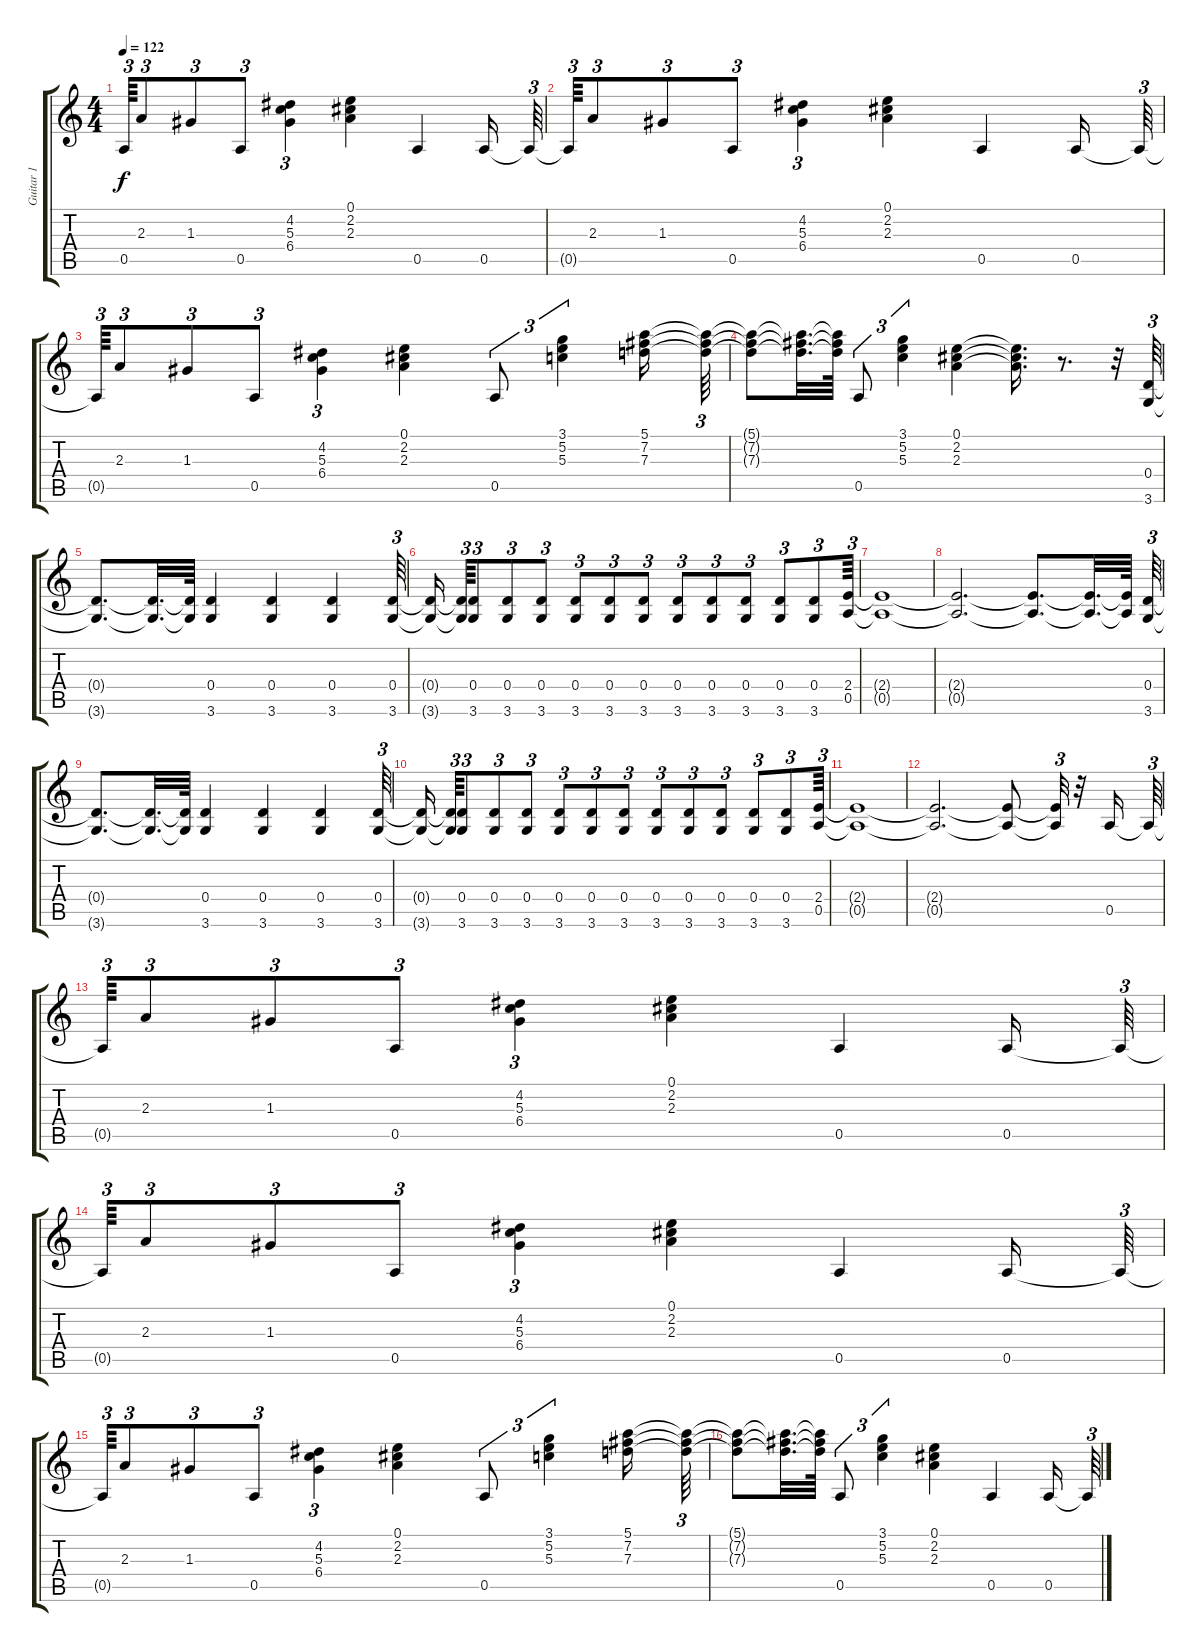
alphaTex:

\track ("Guitar 1" "Guitar 1") {instrument distortionguitar}
\staff {score tabs}
\tuning (E4 B3 G3 D3 A2 E2) {hide}
\ts (4 4)
\tempo 122
\clef g2
\ks c
0.5{t}.64{tu (3 2) dy f} 2.3.8{tu (3 2)} 1.3.8{tu (3 2)} 0.5.8{tu (3 2)} (4.2 5.3 6.4).4{tu (3 2)} (0.1 2.2 2.3).4 0.5.4 0.5.16 0.5{t}.64{tu (3 2)} |
0.5{t}.64{tu (3 2)} 2.3.8{tu (3 2)} 1.3.8{tu (3 2)} 0.5.8{tu (3 2)} (4.2 5.3 6.4).4{tu (3 2)} (0.1 2.2 2.3).4 0.5.4 0.5.16 0.5{t}.64{tu (3 2)} |
0.5{t}.64{tu (3 2)} 2.3.8{tu (3 2)} 1.3.8{tu (3 2)} 0.5.8{tu (3 2)} (4.2 5.3 6.4).4{tu (3 2)} (0.1 2.2 2.3).4 0.5.8{tu (3 2)} (3.1 5.2 5.3).4{tu (3 2)} (5.1 7.2 7.3).16 (5.1{t} 7.2{t} 7.3{t}).64{tu (3 2)} |
(5.1{t} 7.2{t} 7.3{t}).8 (5.1{t} 7.2{t} 7.3{t}).32{d} (5.1{t} 7.2{t} 7.3{t}).64 0.5.8{tu (3 2)} (3.1 5.2 5.3).4{tu (3 2)} (0.1 2.2 2.3).4 (0.1{t} 2.2{t} 2.3{t}).16{d} r.8{d} r.32 (0.4 3.6).64{tu (3 2)} |
(0.4{t} 3.6{t}).8{d} (0.4{t} 3.6{t}).32{d} (0.4{t} 3.6{t}).64 (0.4 3.6).4 (0.4 3.6).4 (0.4 3.6).4 (0.4 3.6).64{tu (3 2)} |
(0.4{t} 3.6{t}).16{beam splitsecondary} (0.4{t} 3.6{t}).64{tu (3 2)} (0.4 3.6).8{tu (3 2)} (0.4 3.6).8{tu (3 2)} (0.4 3.6).8{tu (3 2)} (0.4 3.6).8{tu (3 2)} (0.4 3.6).8{tu (3 2)} (0.4 3.6).8{tu (3 2)} (0.4 3.6).8{tu (3 2)} (0.4 3.6).8{tu (3 2)} (0.4 3.6).8{tu (3 2)} (0.4 3.6).8{tu (3 2)} (0.4 3.6).8{tu (3 2)} (2.4 0.5).64{tu (3 2)} |
(2.4{t} 0.5{t}).1 |
(2.4{t} 0.5{t}).2{d} (2.4{t} 0.5{t}).8{d} (2.4{t} 0.5{t}).32{d} (2.4{t} 0.5{t}).64 (0.4 3.6).64{tu (3 2)} |
(0.4{t} 3.6{t}).8{d} (0.4{t} 3.6{t}).32{d} (0.4{t} 3.6{t}).64 (0.4 3.6).4 (0.4 3.6).4 (0.4 3.6).4 (0.4 3.6).64{tu (3 2)} |
(0.4{t} 3.6{t}).16{beam splitsecondary} (0.4{t} 3.6{t}).64{tu (3 2)} (0.4 3.6).8{tu (3 2)} (0.4 3.6).8{tu (3 2)} (0.4 3.6).8{tu (3 2)} (0.4 3.6).8{tu (3 2)} (0.4 3.6).8{tu (3 2)} (0.4 3.6).8{tu (3 2)} (0.4 3.6).8{tu (3 2)} (0.4 3.6).8{tu (3 2)} (0.4 3.6).8{tu (3 2)} (0.4 3.6).8{tu (3 2)} (0.4 3.6).8{tu (3 2)} (2.4 0.5).64{tu (3 2)} |
(2.4{t} 0.5{t}).1 |
(2.4{t} 0.5{t}).2{d} (2.4{t} 0.5{t}).8 (2.4{t} 0.5{t}).32{tu (3 2)} r.32 0.5.16 0.5{t}.64{tu (3 2)} |
0.5{t}.64{tu (3 2)} 2.3.8{tu (3 2)} 1.3.8{tu (3 2)} 0.5.8{tu (3 2)} (4.2 5.3 6.4).4{tu (3 2)} (0.1 2.2 2.3).4 0.5.4 0.5.16 0.5{t}.64{tu (3 2)} |
0.5{t}.64{tu (3 2)} 2.3.8{tu (3 2)} 1.3.8{tu (3 2)} 0.5.8{tu (3 2)} (4.2 5.3 6.4).4{tu (3 2)} (0.1 2.2 2.3).4 0.5.4 0.5.16 0.5{t}.64{tu (3 2)} |
0.5{t}.64{tu (3 2)} 2.3.8{tu (3 2)} 1.3.8{tu (3 2)} 0.5.8{tu (3 2)} (4.2 5.3 6.4).4{tu (3 2)} (0.1 2.2 2.3).4 0.5.8{tu (3 2)} (3.1 5.2 5.3).4{tu (3 2)} (5.1 7.2 7.3).16 (5.1{t} 7.2{t} 7.3{t}).64{tu (3 2)} |
(5.1{t} 7.2{t} 7.3{t}).8 (5.1{t} 7.2{t} 7.3{t}).32{d} (5.1{t} 7.2{t} 7.3{t}).64 0.5.8{tu (3 2)} (3.1 5.2 5.3).4{tu (3 2)} (0.1 2.2 2.3).4 0.5.4 0.5.16 0.5{t}.64{tu (3 2)}
